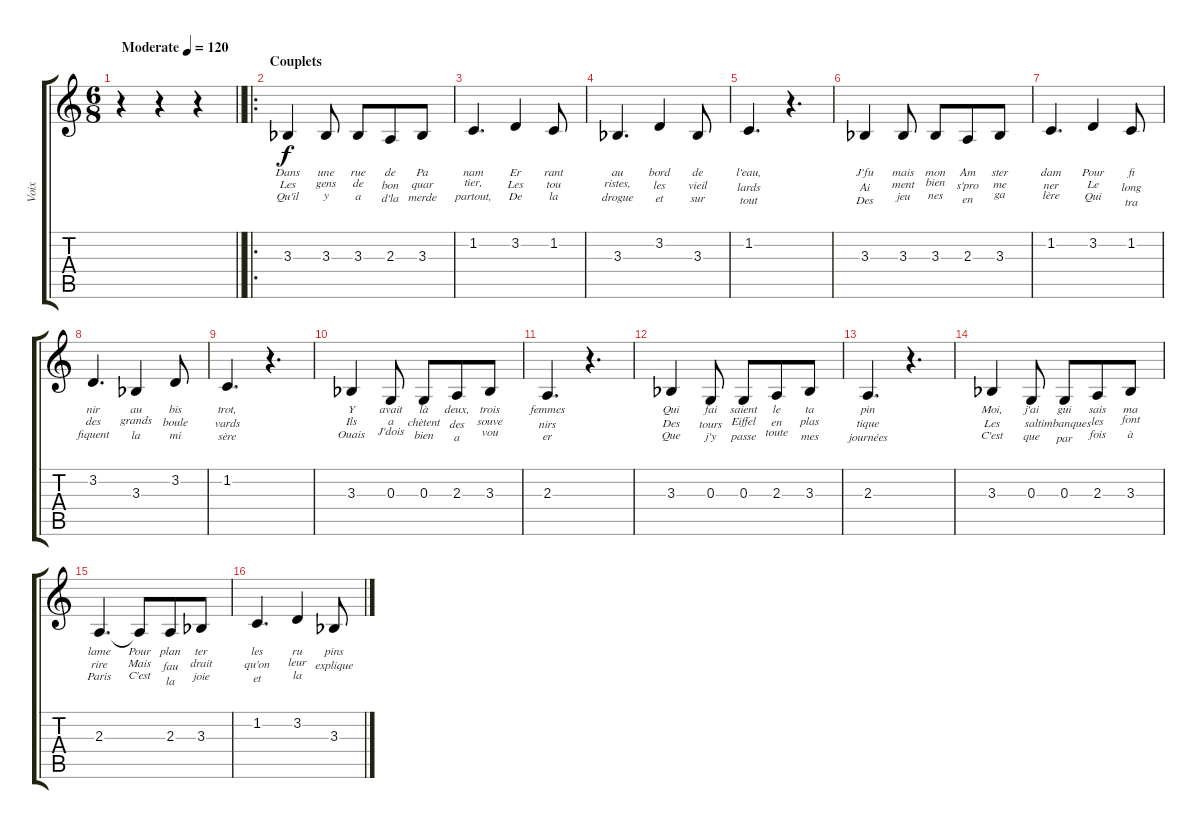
\track ("Voix" "Voix") {instrument stringensemble1}
\staff {score tabs}
\tuning (E4 B3 G3 D3 A2 E2) {hide}
\ts (6 8)
\tempo (120 "Moderate")
\clef g2
\barLineRight lightlight
\ks c
r.4{dy f instrument stringensemble1} r.4 r.4 |
\ro
\section ("" "Couplets")
3.3{acc b}.4{lyrics (0 "Dans") lyrics (1 "Les") lyrics (2 "Qu'il") lyrics (3 "") lyrics (4 "")} 3.3{acc b}.8{lyrics (0 "une") lyrics (1 "gens") lyrics (2 "y") lyrics (3 "") lyrics (4 "")} 3.3{acc b}.8{lyrics (0 "rue") lyrics (1 "de") lyrics (2 "a") lyrics (3 "") lyrics (4 "")} 2.3.8{lyrics (0 "de") lyrics (1 "bon") lyrics (2 "d'la") lyrics (3 "") lyrics (4 "")} 3.3{acc b}.8{lyrics (0 "Pa") lyrics (1 "quar") lyrics (2 "merde") lyrics (3 "") lyrics (4 "")} |
1.2.4{d lyrics (0 "nam") lyrics (1 "tier,") lyrics (2 "partout,") lyrics (3 "") lyrics (4 "")} 3.2.4{lyrics (0 "Er") lyrics (1 "Les") lyrics (2 "De") lyrics (3 "") lyrics (4 "")} 1.2.8{lyrics (0 "rant") lyrics (1 "tou") lyrics (2 "la") lyrics (3 "") lyrics (4 "")} |
3.3{acc b}.4{d lyrics (0 "au") lyrics (1 "ristes,") lyrics (2 "drogue") lyrics (3 "") lyrics (4 "")} 3.2.4{lyrics (0 "bord") lyrics (1 "les") lyrics (2 "et") lyrics (3 "") lyrics (4 "")} 3.3{acc b}.8{lyrics (0 "de") lyrics (1 "vieil") lyrics (2 "sur") lyrics (3 "") lyrics (4 "")} |
1.2.4{d lyrics (0 "l'eau,") lyrics (1 "lards") lyrics (2 "tout") lyrics (3 "") lyrics (4 "")} r.4{d} |
3.3{acc b}.4{lyrics (0 "J'fu") lyrics (1 "Ai") lyrics (2 "Des") lyrics (3 "") lyrics (4 "")} 3.3{acc b}.8{lyrics (0 "mais") lyrics (1 "ment") lyrics (2 "jeu") lyrics (3 "") lyrics (4 "")} 3.3{acc b}.8{lyrics (0 "mon") lyrics (1 "bien") lyrics (2 "nes") lyrics (3 "") lyrics (4 "")} 2.3.8{lyrics (0 "Am") lyrics (1 "s'pro") lyrics (2 "en") lyrics (3 "") lyrics (4 "")} 3.3{acc b}.8{lyrics (0 "ster") lyrics (1 "me") lyrics (2 "ga") lyrics (3 "") lyrics (4 "")} |
1.2.4{d lyrics (0 "dam") lyrics (1 "ner") lyrics (2 "lère") lyrics (3 "") lyrics (4 "")} 3.2.4{lyrics (0 "Pour") lyrics (1 "Le") lyrics (2 "Qui") lyrics (3 "") lyrics (4 "")} 1.2.8{lyrics (0 "fi") lyrics (1 "long") lyrics (2 "tra") lyrics (3 "") lyrics (4 "")} |
3.2.4{d lyrics (0 "nir") lyrics (1 "des") lyrics (2 "fiquent") lyrics (3 "") lyrics (4 "")} 3.3{acc b}.4{lyrics (0 "au") lyrics (1 "grands") lyrics (2 "la") lyrics (3 "") lyrics (4 "")} 3.2.8{lyrics (0 "bis") lyrics (1 "boule") lyrics (2 "mi") lyrics (3 "") lyrics (4 "")} |
1.2.4{d lyrics (0 "trot,") lyrics (1 "vards") lyrics (2 "sère") lyrics (3 "") lyrics (4 "")} r.4{d} |
3.3{acc b}.4{lyrics (0 "Y") lyrics (1 "Ils") lyrics (2 "Ouais") lyrics (3 "") lyrics (4 "")} 0.3.8{lyrics (0 "avait") lyrics (1 "a") lyrics (2 "J'dois") lyrics (3 "") lyrics (4 "")} 0.3.8{lyrics (0 "là") lyrics (1 "chètent") lyrics (2 "bien") lyrics (3 "") lyrics (4 "")} 2.3.8{lyrics (0 "deux,") lyrics (1 "des") lyrics (2 "a") lyrics (3 "") lyrics (4 "")} 3.3{acc b}.8{lyrics (0 "trois") lyrics (1 "souve") lyrics (2 "vou") lyrics (3 "") lyrics (4 "")} |
2.3.4{d lyrics (0 "femmes") lyrics (1 "nirs") lyrics (2 "er") lyrics (3 "") lyrics (4 "")} r.4{d} |
3.3{acc b}.4{lyrics (0 "Qui") lyrics (1 "Des") lyrics (2 "Que") lyrics (3 "") lyrics (4 "")} 0.3.8{lyrics (0 "fai") lyrics (1 "tours") lyrics (2 "j'y") lyrics (3 "") lyrics (4 "")} 0.3.8{lyrics (0 "saient") lyrics (1 "Eiffel") lyrics (2 "passe") lyrics (3 "") lyrics (4 "")} 2.3.8{lyrics (0 "le") lyrics (1 "en") lyrics (2 "toute") lyrics (3 "") lyrics (4 "")} 3.3{acc b}.8{lyrics (0 "ta") lyrics (1 "plas") lyrics (2 "mes") lyrics (3 "") lyrics (4 "")} |
2.3.4{d lyrics (0 "pin") lyrics (1 "tique") lyrics (2 "journées") lyrics (3 "") lyrics (4 "")} r.4{d} |
3.3{acc b}.4{lyrics (0 "Moi,") lyrics (1 "Les") lyrics (2 "C'est") lyrics (3 "") lyrics (4 "")} 0.3.8{lyrics (0 "j'ai") lyrics (1 "sal") lyrics (2 "que") lyrics (3 "") lyrics (4 "")} 0.3.8{lyrics (0 "gui") lyrics (1 "timbanques") lyrics (2 "par") lyrics (3 "") lyrics (4 "")} 2.3.8{lyrics (0 "sais") lyrics (1 "les") lyrics (2 "fois") lyrics (3 "") lyrics (4 "")} 3.3{acc b}.8{lyrics (0 "ma") lyrics (1 "font") lyrics (2 "à") lyrics (3 "") lyrics (4 "")} |
2.3.4{d lyrics (0 "lame") lyrics (1 "rire") lyrics (2 "Paris") lyrics (3 "") lyrics (4 "")} 2.3{t}.8{lyrics (0 "Pour") lyrics (1 "Mais") lyrics (2 "C'est") lyrics (3 "") lyrics (4 "")} 2.3.8{lyrics (0 "plan") lyrics (1 "fau") lyrics (2 "la") lyrics (3 "") lyrics (4 "")} 3.3{acc b}.8{lyrics (0 "ter") lyrics (1 "drait") lyrics (2 "joie") lyrics (3 "") lyrics (4 "")} |
1.2.4{d lyrics (0 "les") lyrics (1 "qu'on") lyrics (2 "et") lyrics (3 "") lyrics (4 "")} 3.2.4{lyrics (0 "ru") lyrics (1 "leur") lyrics (2 "la") lyrics (3 "") lyrics (4 "")} 3.3{acc b}.8{lyrics (0 "pins") lyrics (1 "explique") lyrics (2 " ") lyrics (3 "") lyrics (4 "")}
